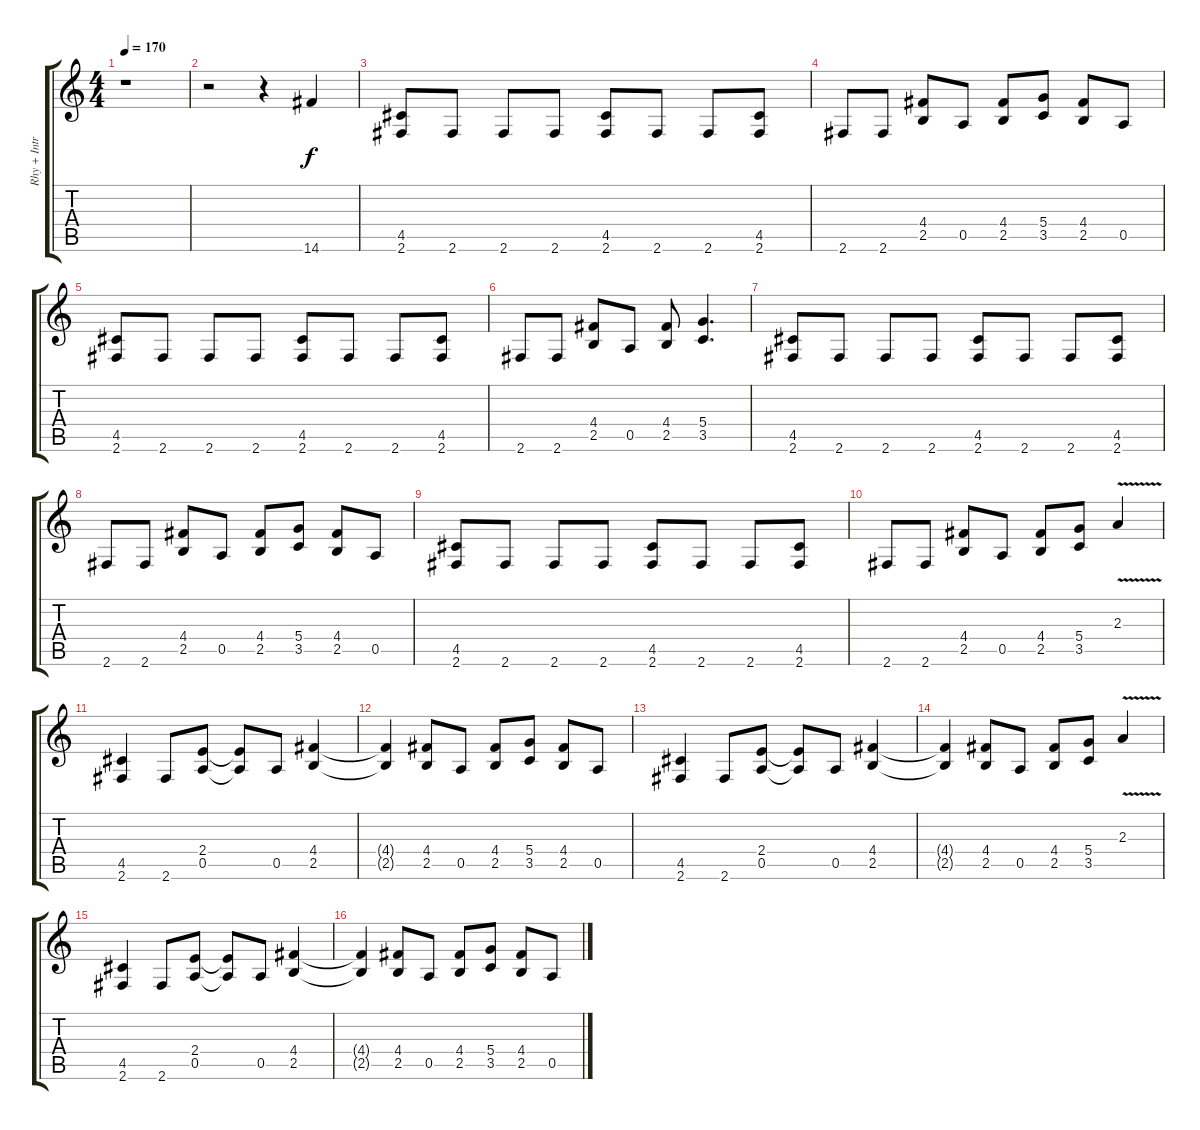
\track ("Rhy + Intro" "Rhy + Intr") {instrument distortionguitar}
\staff {score tabs}
\tuning (E4 B3 G3 D3 A2 E2) {hide}
\ts (4 4)
\tempo 170
\clef g2
\ks c
r.1{dy f} |
r.2 r.4 14.6.4 |
(4.5 2.6).8 2.6.8 2.6.8 2.6.8 (4.5 2.6).8 2.6.8 2.6.8 (4.5 2.6).8 |
2.6.8 2.6.8 (4.4 2.5).8 0.5.8 (4.4 2.5).8 (5.4 3.5).8 (4.4 2.5).8 0.5.8 |
(4.5 2.6).8 2.6.8 2.6.8 2.6.8 (4.5 2.6).8 2.6.8 2.6.8 (4.5 2.6).8 |
2.6.8 2.6.8 (4.4 2.5).8 0.5.8 (4.4 2.5).8 (5.4 3.5).4{d} |
(4.5 2.6).8 2.6.8 2.6.8 2.6.8 (4.5 2.6).8 2.6.8 2.6.8 (4.5 2.6).8 |
2.6.8 2.6.8 (4.4 2.5).8 0.5.8 (4.4 2.5).8 (5.4 3.5).8 (4.4 2.5).8 0.5.8 |
(4.5 2.6).8 2.6.8 2.6.8 2.6.8 (4.5 2.6).8 2.6.8 2.6.8 (4.5 2.6).8 |
2.6.8 2.6.8 (4.4 2.5).8 0.5.8 (4.4 2.5).8 (5.4 3.5).8 2.3{v}.4 |
(4.5 2.6).4 2.6.8 (2.4 0.5).8 (2.4{t} 0.5{t}).8 0.5.8 (4.4 2.5).4 |
(4.4{t} 2.5{t}).4 (4.4 2.5).8 0.5.8 (4.4 2.5).8 (5.4 3.5).8 (4.4 2.5).8 0.5.8 |
(4.5 2.6).4 2.6.8 (2.4 0.5).8 (2.4{t} 0.5{t}).8 0.5.8 (4.4 2.5).4 |
(4.4{t} 2.5{t}).4 (4.4 2.5).8 0.5.8 (4.4 2.5).8 (5.4 3.5).8 2.3{v}.4 |
(4.5 2.6).4 2.6.8 (2.4 0.5).8 (2.4{t} 0.5{t}).8 0.5.8 (4.4 2.5).4 |
(4.4{t} 2.5{t}).4 (4.4 2.5).8 0.5.8 (4.4 2.5).8 (5.4 3.5).8 (4.4 2.5).8 0.5.8
